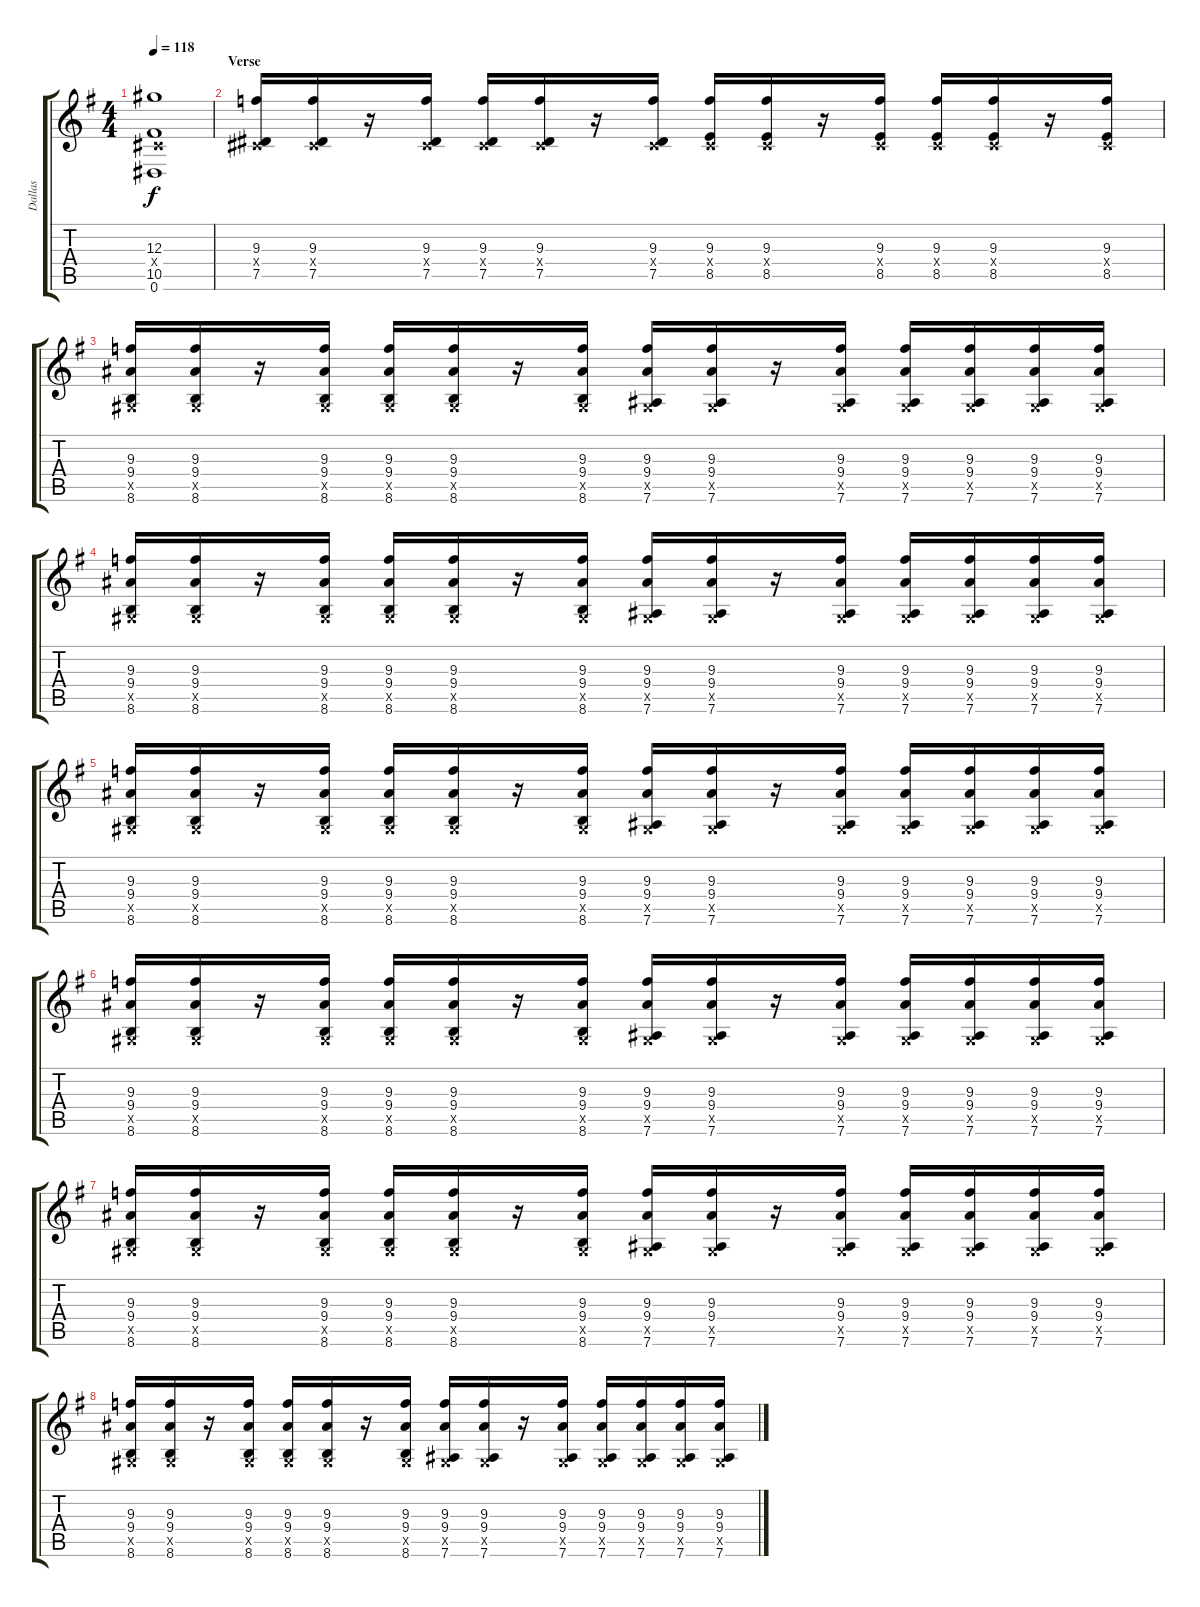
\track ("Dallas" "Dallas") {instrument distortionguitar}
\staff {score tabs}
\tuning (Eb4 Bb3 Ab3 Db3 Ab2 Eb2) {hide}
\ts (4 4)
\tempo 118
\clef g2
\ks g
(12.3 0.4{x} 10.5 0.6).1{dy f} |
\section ("" "Verse")
(9.3 0.4{x} 7.5).16 (9.3 0.4{x} 7.5).16 r.16 (9.3 0.4{x} 7.5).16 (9.3 0.4{x} 7.5).16 (9.3 0.4{x} 7.5).16 r.16 (9.3 0.4{x} 7.5).16 (9.3 0.4{x} 8.5).16 (9.3 0.4{x} 8.5).16 r.16 (9.3 0.4{x} 8.5).16 (9.3 0.4{x} 8.5).16 (9.3 0.4{x} 8.5).16 r.16 (9.3 0.4{x} 8.5).16 |
(9.3 9.4 0.5{x} 8.6).16 (9.3 9.4 0.5{x} 8.6).16 r.16 (9.3 9.4 0.5{x} 8.6).16 (9.3 9.4 0.5{x} 8.6).16 (9.3 9.4 0.5{x} 8.6).16 r.16 (9.3 9.4 0.5{x} 8.6).16 (9.3 9.4 0.5{x} 7.6).16 (9.3 9.4 0.5{x} 7.6).16 r.16 (9.3 9.4 0.5{x} 7.6).16 (9.3 9.4 0.5{x} 7.6).16 (9.3 9.4 0.5{x} 7.6).16 (9.3 9.4 0.5{x} 7.6).16 (9.3 9.4 0.5{x} 7.6).16 |
(9.3 9.4 0.5{x} 8.6).16 (9.3 9.4 0.5{x} 8.6).16 r.16 (9.3 9.4 0.5{x} 8.6).16 (9.3 9.4 0.5{x} 8.6).16 (9.3 9.4 0.5{x} 8.6).16 r.16 (9.3 9.4 0.5{x} 8.6).16 (9.3 9.4 0.5{x} 7.6).16 (9.3 9.4 0.5{x} 7.6).16 r.16 (9.3 9.4 0.5{x} 7.6).16 (9.3 9.4 0.5{x} 7.6).16 (9.3 9.4 0.5{x} 7.6).16 (9.3 9.4 0.5{x} 7.6).16 (9.3 9.4 0.5{x} 7.6).16 |
(9.3 9.4 0.5{x} 8.6).16 (9.3 9.4 0.5{x} 8.6).16 r.16 (9.3 9.4 0.5{x} 8.6).16 (9.3 9.4 0.5{x} 8.6).16 (9.3 9.4 0.5{x} 8.6).16 r.16 (9.3 9.4 0.5{x} 8.6).16 (9.3 9.4 0.5{x} 7.6).16 (9.3 9.4 0.5{x} 7.6).16 r.16 (9.3 9.4 0.5{x} 7.6).16 (9.3 9.4 0.5{x} 7.6).16 (9.3 9.4 0.5{x} 7.6).16 (9.3 9.4 0.5{x} 7.6).16 (9.3 9.4 0.5{x} 7.6).16 |
(9.3 9.4 0.5{x} 8.6).16 (9.3 9.4 0.5{x} 8.6).16 r.16 (9.3 9.4 0.5{x} 8.6).16 (9.3 9.4 0.5{x} 8.6).16 (9.3 9.4 0.5{x} 8.6).16 r.16 (9.3 9.4 0.5{x} 8.6).16 (9.3 9.4 0.5{x} 7.6).16 (9.3 9.4 0.5{x} 7.6).16 r.16 (9.3 9.4 0.5{x} 7.6).16 (9.3 9.4 0.5{x} 7.6).16 (9.3 9.4 0.5{x} 7.6).16 (9.3 9.4 0.5{x} 7.6).16 (9.3 9.4 0.5{x} 7.6).16 |
(9.3 9.4 0.5{x} 8.6).16 (9.3 9.4 0.5{x} 8.6).16 r.16 (9.3 9.4 0.5{x} 8.6).16 (9.3 9.4 0.5{x} 8.6).16 (9.3 9.4 0.5{x} 8.6).16 r.16 (9.3 9.4 0.5{x} 8.6).16 (9.3 9.4 0.5{x} 7.6).16 (9.3 9.4 0.5{x} 7.6).16 r.16 (9.3 9.4 0.5{x} 7.6).16 (9.3 9.4 0.5{x} 7.6).16 (9.3 9.4 0.5{x} 7.6).16 (9.3 9.4 0.5{x} 7.6).16 (9.3 9.4 0.5{x} 7.6).16 |
(9.3 9.4 0.5{x} 8.6).16 (9.3 9.4 0.5{x} 8.6).16 r.16 (9.3 9.4 0.5{x} 8.6).16 (9.3 9.4 0.5{x} 8.6).16 (9.3 9.4 0.5{x} 8.6).16 r.16 (9.3 9.4 0.5{x} 8.6).16 (9.3 9.4 0.5{x} 7.6).16 (9.3 9.4 0.5{x} 7.6).16 r.16 (9.3 9.4 0.5{x} 7.6).16 (9.3 9.4 0.5{x} 7.6).16 (9.3 9.4 0.5{x} 7.6).16 (9.3 9.4 0.5{x} 7.6).16 (9.3 9.4 0.5{x} 7.6).16
